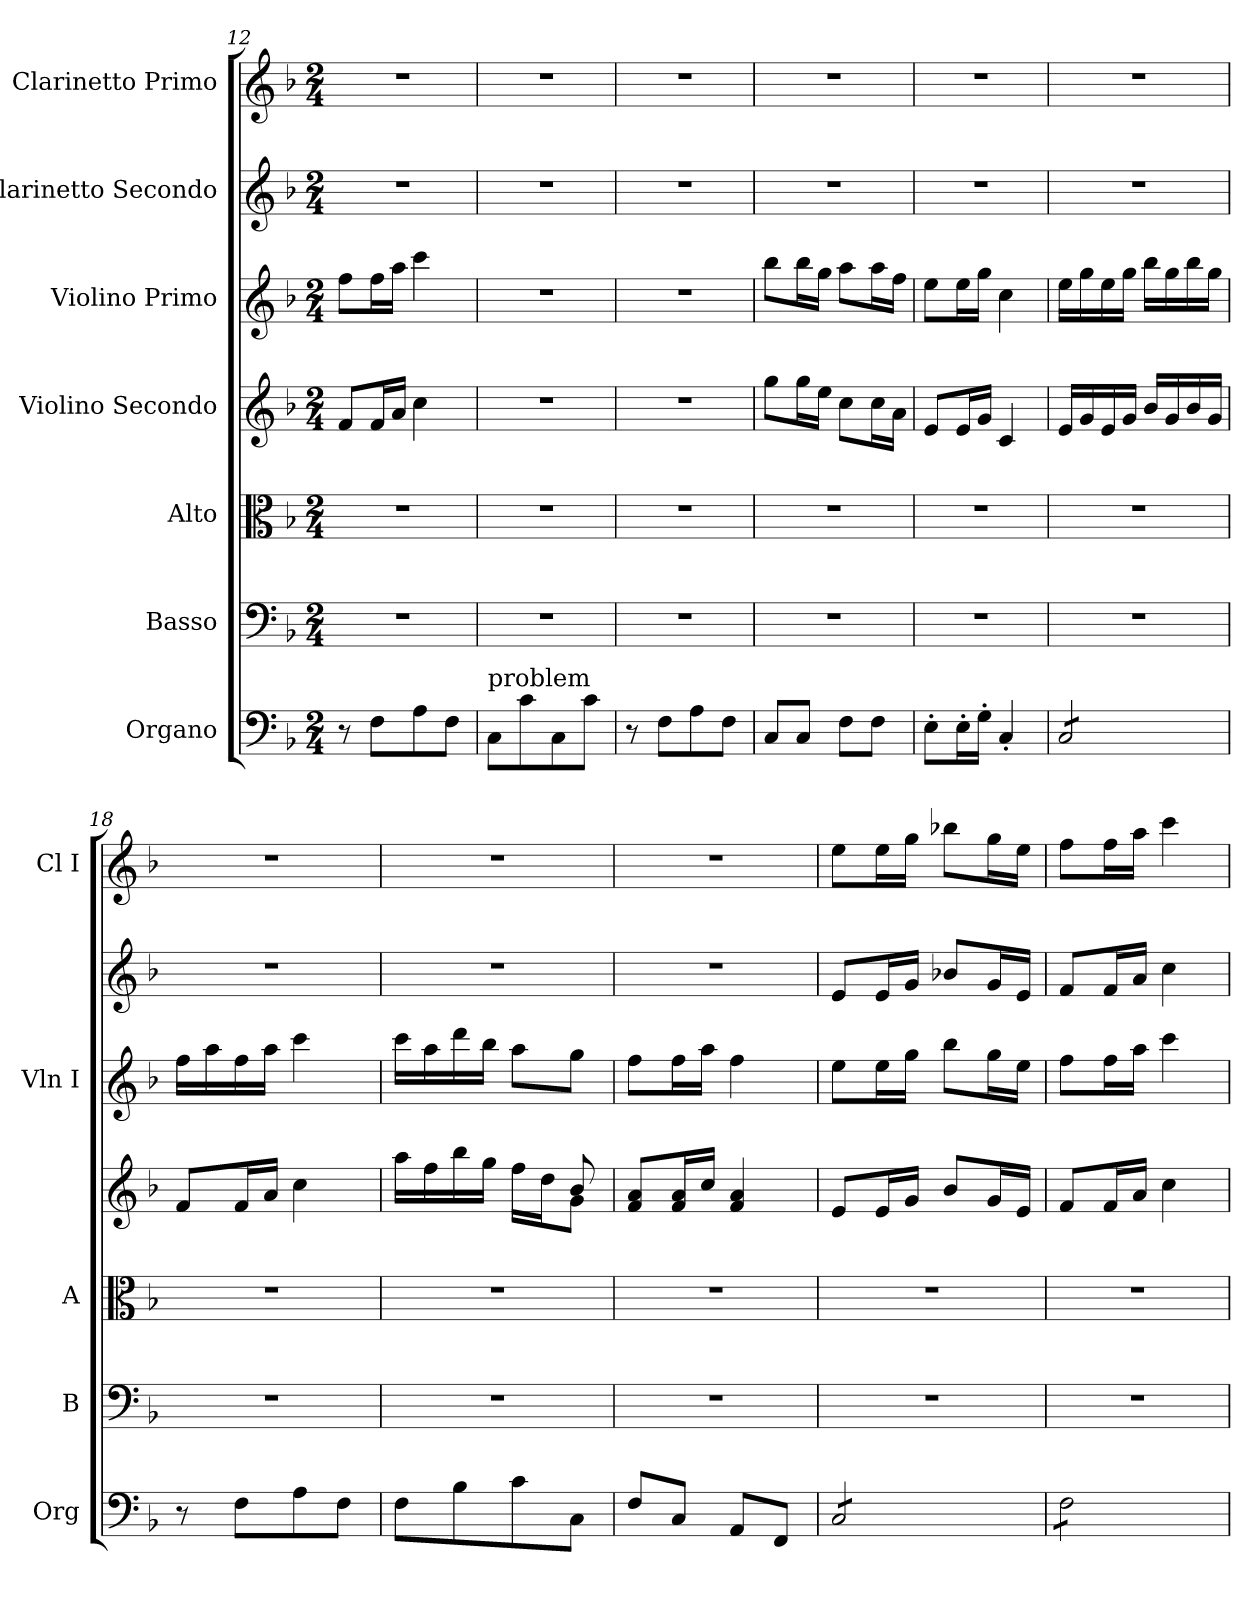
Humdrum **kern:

**kern	**kern	**kern	**kern	**kern	**kern	**kern
*part7	*part6	*part5	*part4	*part3	*part2	*part1
*staff7	*staff6	*staff5	*staff4	*staff3	*staff2	*staff1
*I"Organo	*I"Basso	*I"Alto	*I"Violino Secondo	*I"Violino Primo	*I"Clarinetto Secondo	*I"Clarinetto Primo
*I'Org	*I'B	*I'A	*	*I'Vln I	*	*I'Cl I
*clefF4	*clefF4	*clefC3	*clefG2	*clefG2	*clefG2	*clefG2
*k[b-]	*k[b-]	*k[b-]	*k[b-]	*k[b-]	*k[b-]	*k[b-]
*F:	*F:	*F:	*F:	*F:	*F:	*F:
*M2/4	*M2/4	*M2/4	*M2/4	*M2/4	*M2/4	*M2/4
=12	=12	=12	=12	=12	=12	=12
8r	2r	2r	8fL	8ffL	2r	2r
8FL	.	.	16fL	16ffL	.	.
.	.	.	16aJJ	16aaJJ	.	.
8A	.	.	4cc	4ccc	.	.
8FJ	.	.	.	.	.	.
=13	=13	=13	=13	=13	=13	=13
!LO:TX:a:t=problem	!	!	!	!	!	!
8CL	2r	2r	2r	2r	2r	2r
8c	.	.	.	.	.	.
8C	.	.	.	.	.	.
8cJ	.	.	.	.	.	.
=14	=14	=14	=14	=14	=14	=14
8r	2r	2r	2r	2r	2r	2r
8FL	.	.	.	.	.	.
8A	.	.	.	.	.	.
8FJ	.	.	.	.	.	.
=15	=15	=15	=15	=15	=15	=15
8CL	2r	2r	8ggL	8bb-L	2r	2r
8CJ	.	.	16ggL	16bb-L	.	.
.	.	.	16eeJJ	16ggJJ	.	.
8FL	.	.	8ccL	8aaL	.	.
8FJ	.	.	16ccL	16aaL	.	.
.	.	.	16aJJ	16ffJJ	.	.
=16	=16	=16	=16	=16	=16	=16
8E'L	2r	2r	8eL	8eeL	2r	2r
16E'L	.	.	16eL	16eeL	.	.
16G'JJ	.	.	16gJJ	16ggJJ	.	.
4C'	.	.	4c	4cc	.	.
=17	=17	=17	=17	=17	=17	=17
*tremolo	*	*	*	*	*	*
8CL	2r	2r	16eLL	16eeLL	2r	2r
.	.	.	16g	16gg	.	.
8C	.	.	16e	16ee	.	.
.	.	.	16gJJ	16ggJJ	.	.
8C	.	.	16b-LL	16bb-LL	.	.
.	.	.	16g	16gg	.	.
8CJ	.	.	16b-	16bb-	.	.
*Xtremolo	*	*	*	*	*	*
.	.	.	16gJJ	16ggJJ	.	.
=18	=18	=18	=18	=18	=18	=18
8r	2r	2r	8fL	16ffLL	2r	2r
.	.	.	.	16aa	.	.
8FL	.	.	16fL	16ff	.	.
.	.	.	16aJJ	16aaJJ	.	.
8A	.	.	4cc	4ccc	.	.
8FJ	.	.	.	.	.	.
=19	=19	=19	=19	=19	=19	=19
*	*	*	*^	*	*	*
8F\L	2r	2r	16aaLL	4ryy	16cccLL	2r	2r
.	.	.	16ff	.	16aa	.	.
8B-\	.	.	16bb-	.	16ddd	.	.
.	.	.	16ggJJ	.	16bb-JJ	.	.
8c\	.	.	16ryy	16ffLL	8aaL	.	.
.	.	.	16ryy	16ddJ	.	.	.
8C/J	.	.	8b-	8gJ	8ggJ	.	.
*	*	*	*v	*v	*	*	*
=20	=20	=20	=20	=20	=20	=20
8F\L	2r	2r	8f 8aL	8ffL	2r	2r
8C/J	.	.	16f 16aL	16ffL	.	.
.	.	.	16ccJJ	16aaJJ	.	.
8AAL	.	.	4f 4a	4ff	.	.
8FFJ	.	.	.	.	.	.
=21	=21	=21	=21	=21	=21	=21
!LO:TX:a:t=problem	!	!	!	!	!	!
*tremolo	*	*	*	*	*	*
8CL	2r	2r	8eL	8eeL	8eL	8eeL
8C	.	.	16eL	16eeL	16eL	16eeL
.	.	.	16gJJ	16ggJJ	16gJJ	16ggJJ
8C	.	.	8b-L	8bb-L	8b-XL	8bb-XL
8CJ	.	.	16gL	16ggL	16gL	16ggL
.	.	.	16eJJ	16eeJJ	16eJJ	16eeJJ
=22	=22	=22	=22	=22	=22	=22
8FL	2r	2r	8fL	8ffL	8fL	8ffL
8F	.	.	16fL	16ffL	16fL	16ffL
.	.	.	16aJJ	16aaJJ	16aJJ	16aaJJ
8F	.	.	4cc	4ccc	4cc	4ccc
8FJ	.	.	.	.	.	.
*Xtremolo	*	*	*	*	*	*
=	=	=	=	=	=	=
*-	*-	*-	*-	*-	*-	*-
